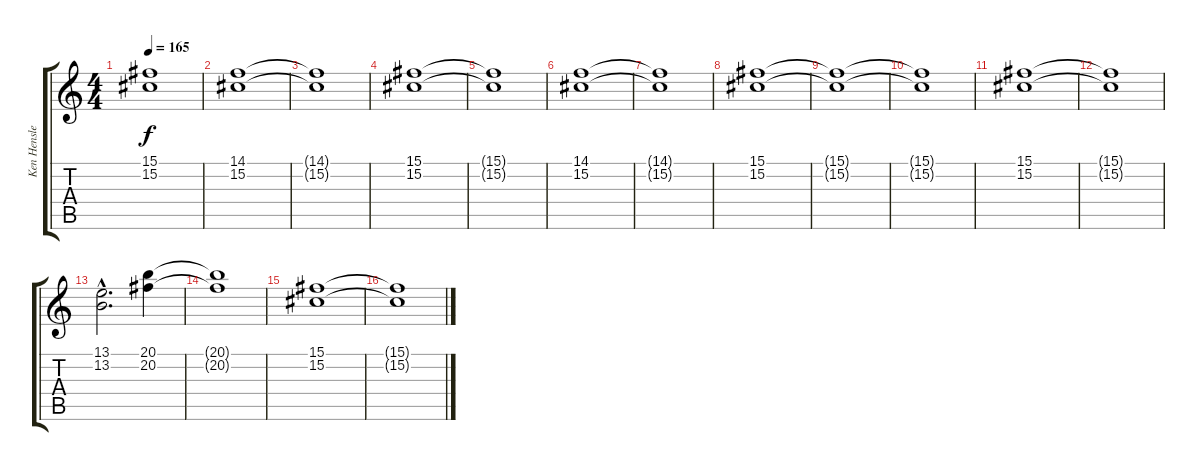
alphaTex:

\track ("Ken Hensley/Hammond " "Ken Hensle") {instrument drawbarorgan}
\staff {score tabs}
\tuning (Eb4 Bb3 Gb3 Db3 Ab2 Eb2) {hide}
\ts (4 4)
\tempo 165
\clef g2
\ks c
(15.1{t} 15.2{t}).1{dy f} |
(14.1 15.2).1 |
(14.1{t} 15.2{t}).1 |
(15.1 15.2).1 |
(15.1{t} 15.2{t}).1 |
(14.1 15.2).1 |
(14.1{t} 15.2{t}).1 |
(15.1 15.2).1 |
(15.1{t} 15.2{t}).1 |
(15.1{t} 15.2{t}).1 |
(15.1 15.2).1{volume 10} |
(15.1{t} 15.2{t}).1 |
(13.1{hac} 13.2{hac}).2{d} (20.1 20.2).4 |
(20.1{t} 20.2{t}).1 |
(15.1 15.2).1 |
(15.1{t} 15.2{t}).1
